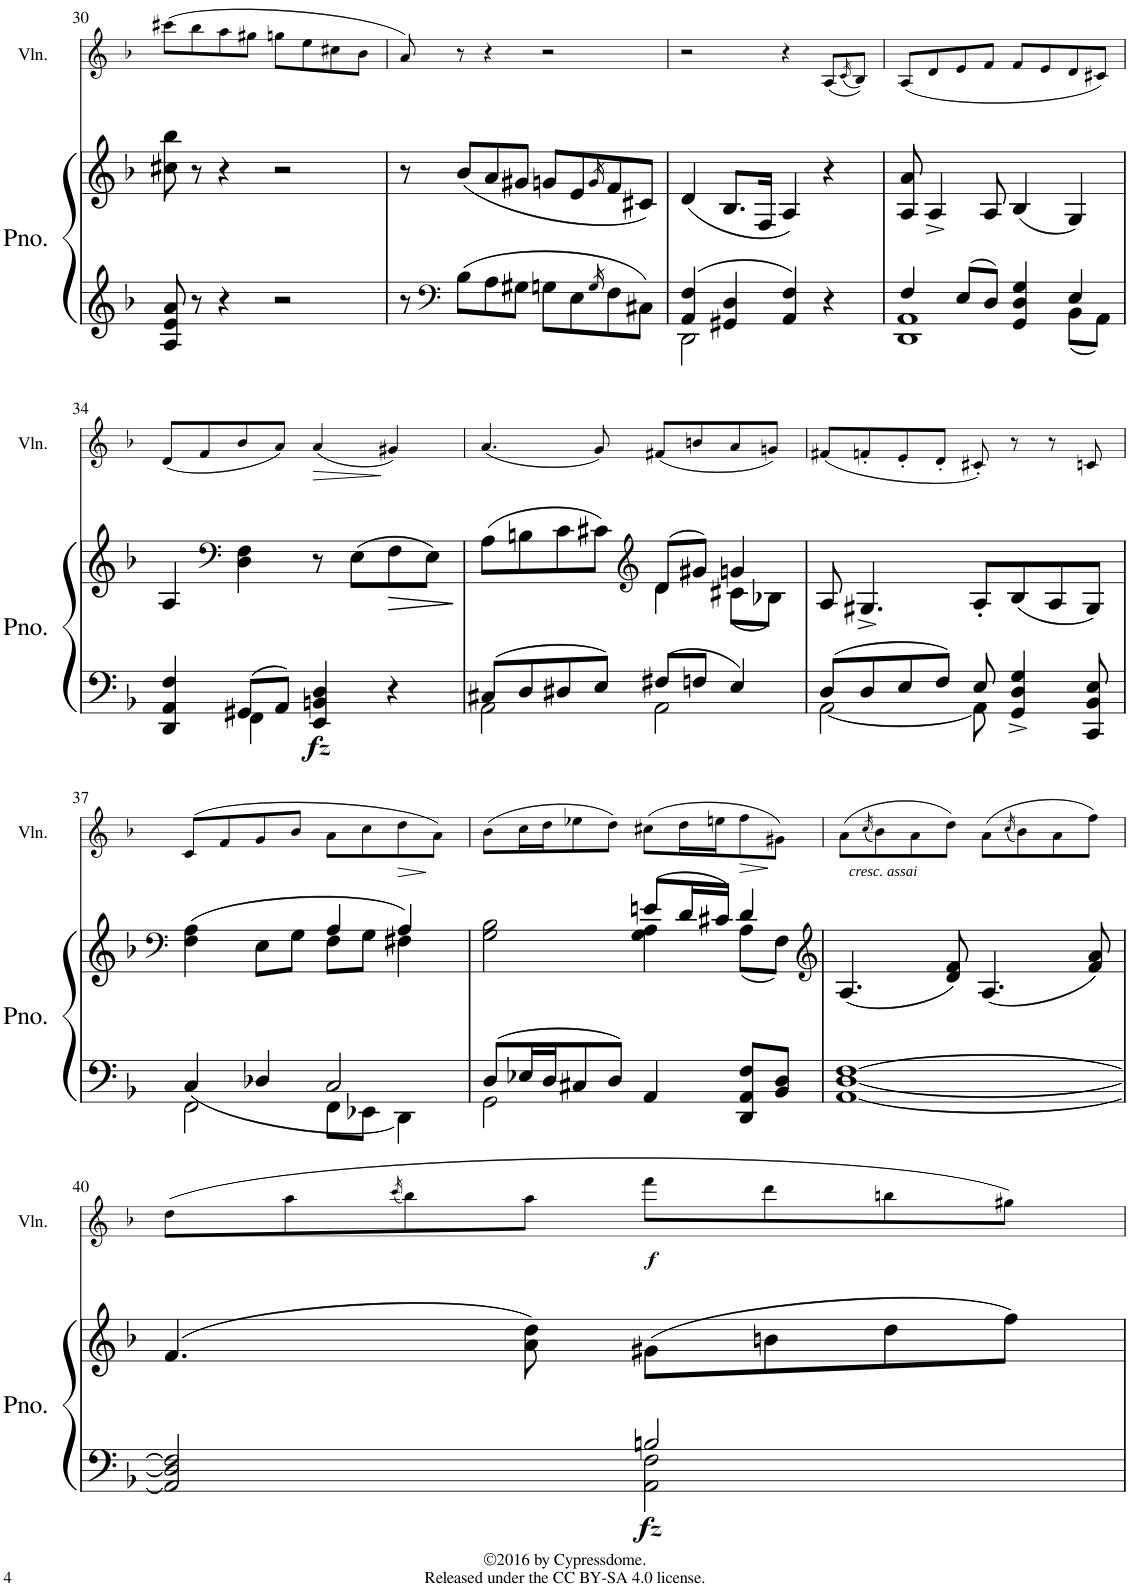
**kern	**kern	**dynam	**kern	**dynam
*part2	*part2	*part2	*part1	*part1
*staff3	*staff2	*staff2/3	*staff1	*staff1
*I"Piano	*	*	*I"Violin	*
*I'Pno.	*	*	*I'Vln.	*
!!LO:PB:g=z
*clefG2	*clefG2	*	*clefG2	*
*k[b-]	*k[b-]	*	*k[b-]	*
*M4/4	*M4/4	*	*M4/4	*
=30	=30	=30	=30	=30
8A/ 8e/ 8a/	8cc#X\ 8bb-\	.	(8ccc#X\L	.
8r	8r	.	8bb-\	.
4r	4r	.	8aa\	.
.	.	.	8gg#X\J	.
2r	2r	.	8ggn\L	.
.	.	.	8ee\	.
.	.	.	8cc#X\	.
.	.	.	8b-\J	.
=31	=31	=31	=31	=31
8r	8r	.	8a/)	.
*clefF4	*	*	*	*
8B-\L	(8b-/L	.	8r	.
8A\	8a/	.	4r	.
8G#X\J	8g#X/J	.	.	.
8Gn\L	8gn/L	.	2r	.
8E\	8e/	.	.	.
16qG/	16qg/	.	.	.
8F\	8f/	.	.	.
8C#X\J	8c#X/J)	.	.	.
=32	=32	=32	=32	=32
*^	*	*	*	*
4AA/ 4F/	2DD\	(4d/	.	2r	.
4GG#X/ 4D/	.	8.B-/L	.	.	.
.	.	16F/Jk	.	.	.
4AA/ 4F/	4DD	4A/)	.	4r	.
4r	4ryy	4r	.	(8A/L	.
.	.	.	.	(16qc/	.
.	.	.	.	8B-/J))	.
=33	=33	=33	=33	=33	=33
*	*^	*	*	*	*
4F/	1DD 1AA	2ryy	8A/ 8a/	.	(8A/L	.
.	.	.	4A^/	.	8d/	.
8E/L	.	.	.	.	8e/	.
8D/J	.	.	8A/	.	8f/J	.
4GG/ 4D/ 4G/	.	4ryy	(4B-/	.	8f/L	.
.	.	.	.	.	8e/	.
4E/	.	8BB-\L	4G/)	.	8d/	.
.	.	8AA\J	.	.	8c#X/J)	.
*	*v	*v	*	*	*	*
!!LO:LB:g=z
=34	=34	=34	=34	=34	=34
4DD/ 4AA/ 4F/	4ryy	4A/	.	(8d/L	.
.	.	.	.	8f/	.
*	*	*clefF4	*	*	*
8GG#X/L	4FF\	4D\ 4F\	.	8b-/	.
8AA/J	.	.	.	8a/J)	.
!	!	!	!LO:DY:b=2	!	!LO:HP:b
4EE/ 4BBn/ 4D/	4ryy	8r	fz	(4a/	>
.	.	(8E\L	.	.	.
!	!	!	!LO:HP:b	!	!
4r	4ryy	8F\	>	4g#X/)	]
.	.	8E\J)	.	.	.
*v	*v	*	*	*	*
.	.	]	.	.
=35	=35	=35	=35	=35
*^	*^	*	*	*
8C#X/L	2AA\	(8A\L	2ryy	.	(4.a/	.
8D/	.	8Bn\	.	.	.	.
8D#X/	.	8c\	.	.	.	.
8E/J	.	8c#X\J)	.	.	8g/)	.
*	*	*clefG2	*	*	*	*
8F#X/L	2AA\	(8d/L	4d\	.	(8f#X/L	.
8Fn/J	.	8g#X/J)	.	.	8bn/	.
4E/	.	4gn/	(8c#X\L	.	8a/	.
.	.	.	8B-X\J)	.	8gn/J)	.
*	*	*v	*v	*	*	*
=36	=36	=36	=36	=36	=36
8D/L	[2AA\	8A/	.	(8f#X/L	.
8D/	.	4.G#X^/	.	8fn'/	.
8E/	.	.	.	8e'/	.
8F/J	.	.	.	8d'/J	.
8E/	8AA\]	8A'/L	.	8c#X'/)	.
4GG/^< 4D/^< 4G/^<	8ryy	(8B-/	.	8r	.
.	4ryy	8A/	.	8r	.
8CC/ 8BB-/ 8E/	.	8G#/J)	.	8cn/	.
!!LO:LB:g=z
=37	=37	=37	=37	=37	=37
*	*	*clefF4	*	*	*
*	*	*^	*	*	*
4C/	2FF\	(4F\ 4A\	4ryy	.	(8c/L	.
.	.	.	.	.	8f/	.
4D-X/	.	8E\L	8ryy	.	8g/	.
.	.	8G\J	8ryy	.	8b-/J	.
2C/	8FF\L	4A/	8F\L	.	8a\L	.
.	8EE-X\J	.	8G\J	.	8cc\	.
!	!	!	!	!	!	!LO:HP:b
.	4DD\	4A/)	4F#X\	.	8dd\	>
.	.	.	.	.	8a\J)	]
=38	=38	=38	=38	=38	=38	=38
8D/L	2GG\	2G\ 2B-\	2ryy	.	(8b-\L	.
16E-X/L	.	.	.	.	16cc\L	.
16D/J	.	.	.	.	16dd\J	.
8C#X/	.	.	.	.	8ee-X\	.
8D/J	.	.	.	.	8dd\J)	.
4AA/	2ryy	(8en/L	4G\ 4A\	.	(8cc#X\L	.
.	.	16d/L	.	.	16dd\L	.
.	.	16c#X/JJ)	.	.	16een\J	.
!	!	!	!	!	!	!LO:HP:b
8DD/ 8AA/ 8F/L	.	4d/	(8A\L	.	8ff\	>
8BB-/ 8D/J	.	.	8F\J)	.	8g#X\J)	]
*v	*v	*	*	*	*	*
*	*v	*v	*	*	*
=39	=39	=39	=39	=39
*	*clefG2	*	*	*
*	*^	*	*	*
!	!	!	!	!	!LO:DY:b
*	*v	*v	*	*	*
[1AA [1D [1F	(4.A/	.	(8a\L	other-dynamics
.	.	.	(16qcc/	.
.	.	.	8b-\)	.
.	.	.	8a\	.
.	8d/ 8f/)	.	8dd\J)	.
.	(4.A/	.	(8a\L	.
.	.	.	(16qcc/	.
.	.	.	8b-\)	.
.	.	.	8a\	.
.	8f/ 8a/)	.	8ff\J)	.
!!LO:LB:g=z
=40	=40	=40	=40	=40
*^	*	*	*	*
2AA/] 2D/] 2F/]	2ryy	(4.f/	.	(8dd\L	.
.	.	.	.	8aa\	.
.	.	.	.	(16qccc/	.
.	.	.	.	8bb-\)	.
.	.	8a\ 8dd\)	.	8aa\J	.
!	!	!	!LO:DY:b=2	!	!LO:DY:b
2Bn/	2AA\ 2F\	(8g#X\L	fz	8fff\L	f
.	.	8bn\	.	8ddd\	.
.	.	8dd\	.	8bbn\	.
.	.	8ff\J)	.	8gg#X\J)	.
*v	*v	*	*	*	*
=	=	=	=	=
*-	*-	*-	*-	*-
